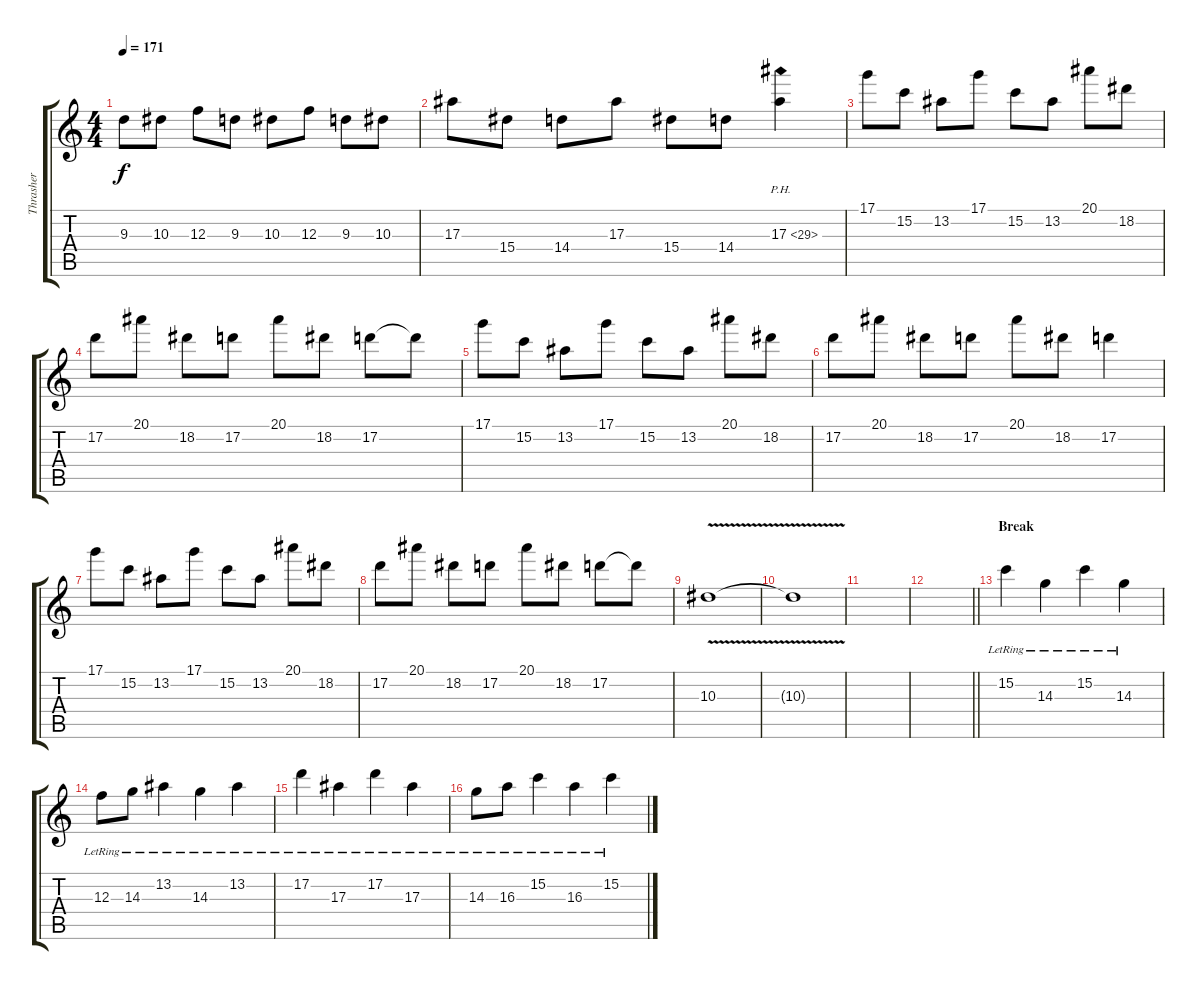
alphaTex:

\track ("Thrasher" "Thrasher") {instrument distortionguitar}
\staff {score tabs}
\tuning (D4 A3 F3 C3 G2 C2) {hide}
\ts (4 4)
\tempo 171
\clef g2
\ks c
9.3.8{dy f volume 10} 10.3.8 12.3.8 9.3.8 10.3.8 12.3.8 9.3.8 10.3.8 |
17.3.8 15.4.8 14.4.8 17.3.8 15.4.8 14.4.8 17.3{ph 12}.4 |
17.1.8{volume 9} 15.2.8 13.2.8 17.1.8 15.2.8 13.2.8 20.1.8 18.2.8 |
17.2.8 20.1.8 18.2.8 17.2.8 20.1.8 18.2.8 17.2.8 17.2{t}.8 |
17.1.8 15.2.8 13.2.8 17.1.8 15.2.8 13.2.8 20.1.8 18.2.8 |
17.2.8 20.1.8 18.2.8 17.2.8 20.1.8 18.2.8 17.2.4 |
17.1.8 15.2.8 13.2.8 17.1.8 15.2.8 13.2.8 20.1.8 18.2.8 |
17.2.8 20.1.8 18.2.8 17.2.8 20.1.8 18.2.8 17.2.8 17.2{t}.8 |
10.3{v}.1{volume 9} |
10.3{t}.1 |
|
\barLineRight lightlight
|
\section ("" "Break")
15.2{lr}.4{volume 16} 14.3{lr}.4 15.2{lr}.4 14.3{lr}.4 |
12.3{lr}.8 14.3{lr}.8 13.2{lr}.4 14.3{lr}.4 13.2{lr}.4 |
17.2{lr}.4 17.3{lr}.4 17.2{lr}.4 17.3{lr}.4 |
14.3{lr}.8 16.3{lr}.8 15.2{lr}.4 16.3{lr}.4 15.2{lr}.4
